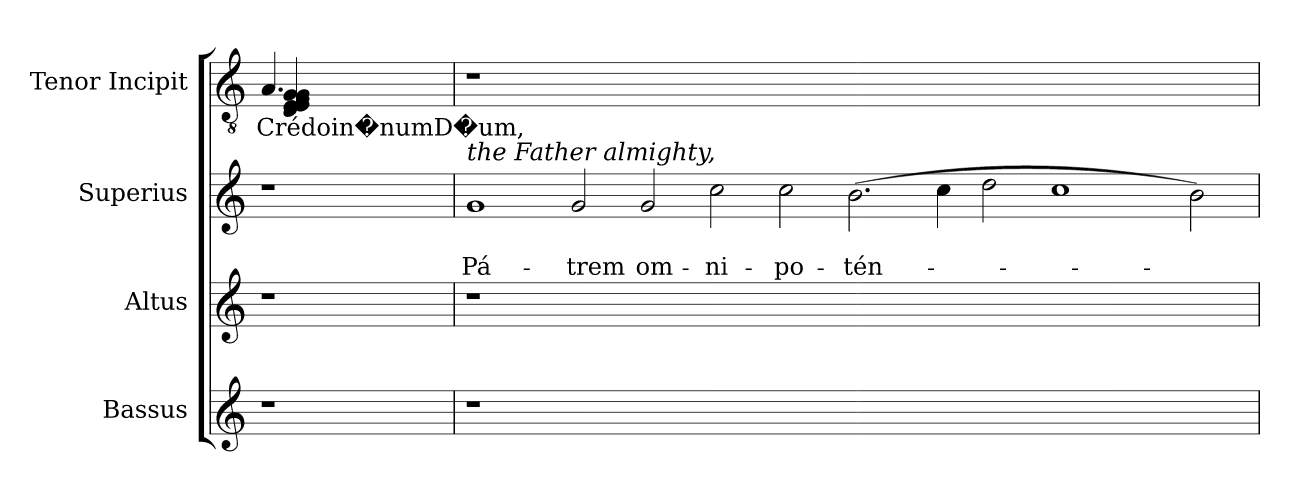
**kern	**kern	**kern	**text	**text	**kern	**text
*part4	*part3	*part2	*part2	*part2	*part1	*part1
*staff4	*staff3	*staff2	*staff2	*staff2	*staff1	*staff1
*I"Bassus	*I"Altus	*I"Superius	*	*	*I"Tenor Incipit	*
*	*	*	*	*	*I'Tenor	*
*clefG2	*clefG2	*clefG2	*	*	*clefGv2	*
*k[]	*k[]	*k[]	*	*	*k[]	*
*C:	*C:	*C:	*	*	*C:	*
=1	=1	=1	=1	=1	=1	=1
*	*	*	*	*	*^	*
!	!	!	!	!	!LO:N:head=solid	!LO:N:n=1:head=solid	!
!	!	!	!	!	!	!LO:N:n=2:head=solid	!
!	!	!	!	!	!	!LO:N:n=3:head=solid	!
!	!	!	!	!	!	!LO:N:n=4:head=solid	!
!	!	!	!	!	!	!LO:N:n=5:head=solid	!
!	!	!	!	!	!	!LO:N:n=6:head=solid	!LO:LY:b
1r	1r	1r	.	.	4.A/	4D/ 4E/ 4E/ 4F/ 4G/ 4G/	Crédoin�numD�um,-
.	.	.	.	.	.	2ryy	.
.	.	.	.	.	2ryy	.	.
.	.	.	.	.	.	8ryy	.
.	.	.	.	.	8ryy	8ryy	.
!!LO:LB:g=z
=2	=2	=2	=2	=2	=2	=2	=2
!	!	!LO:TX:a:i:t=the Father almighty,	!	!	!	!	!
!	!	!	!	!LO:LY:b	!	!	!
*	*	*	*	*	*v	*v	*
1r	1r	1g	.	Pá-	1r	.
!	!	!	!	!LO:LY:b	!	!
00ryy	00ryy	2g/	.	-trem	00ryy	.
!	!	!	!	!LO:LY:b	!	!
.	.	2g/	.	om-	.	.
!	!	!	!	!LO:LY:b	!	!
.	.	2cc\	.	-ni-	.	.
!	!	!	!	!LO:LY:b	!	!
.	.	2cc\	.	-po-	.	.
!	!	!	!	!LO:LY:b	!	!
.	.	(>2.b\	.	-tén-	.	.
.	.	4cc\	.	.	.	.
.	.	2dd\	.	.	.	.
.	.	1cc	.	.	.	.
1ryy	1ryy	.	.	.	1ryy	.
.	.	2b\)	.	.	.	.
=	=	=	=	=	=	=
*-	*-	*-	*-	*-	*-	*-
